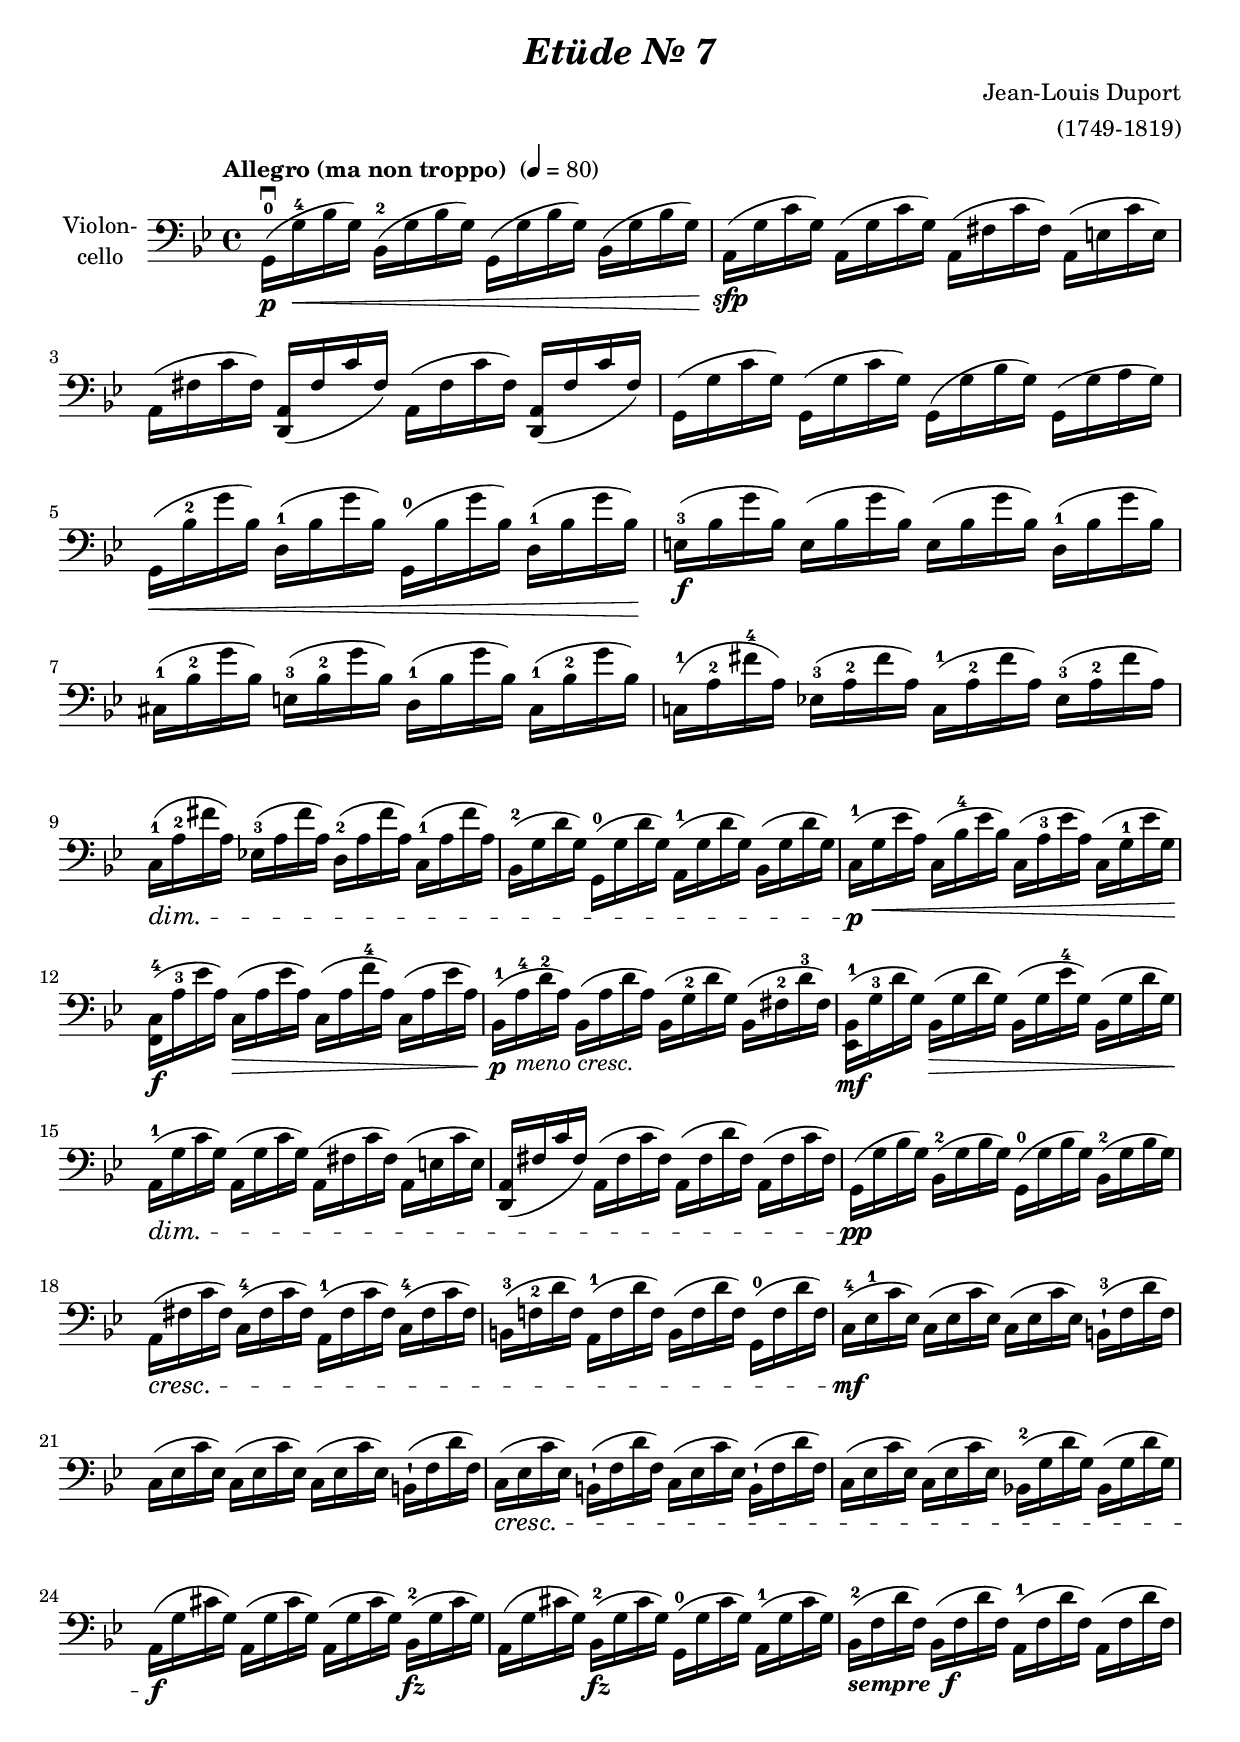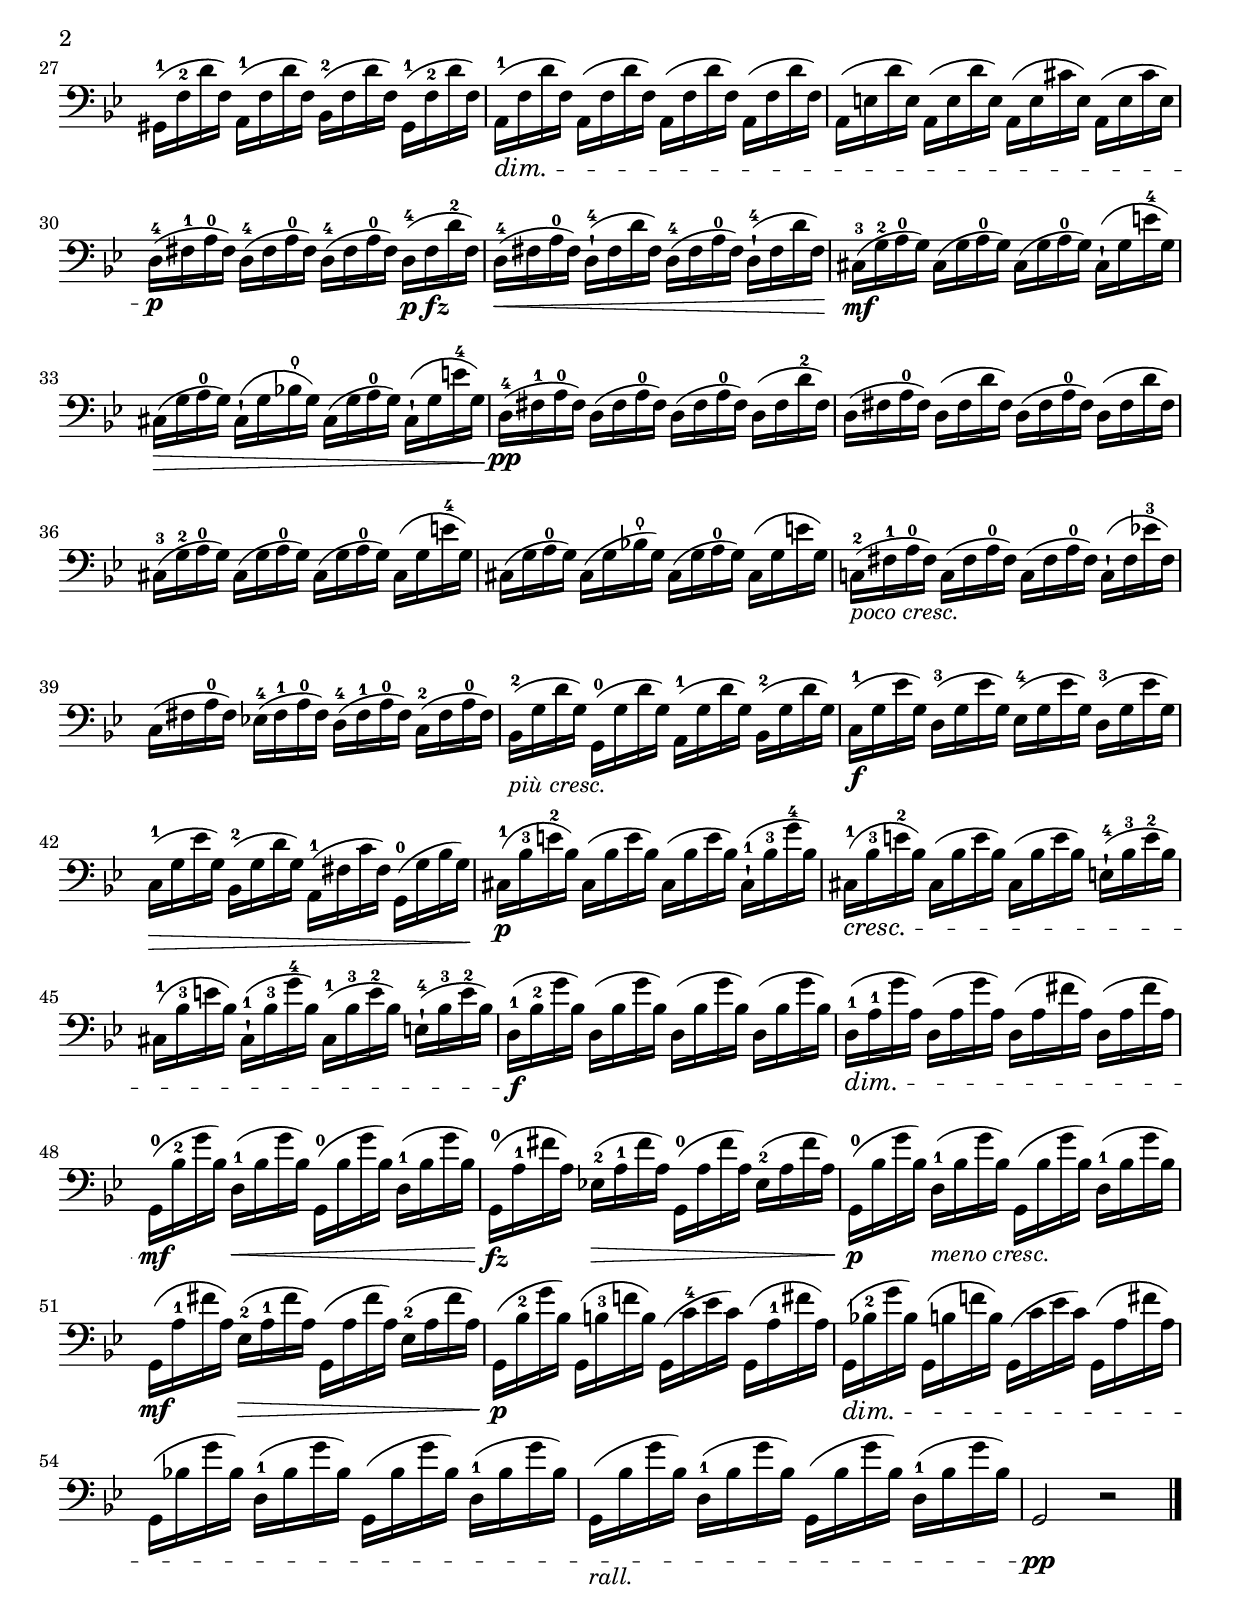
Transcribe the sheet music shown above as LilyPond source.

\version "2.14.2"
\include "deutsch.ly"

#(set-global-staff-size 20)

\header {
  title     = \markup \bold \italic "Etüde Nr. 7"
  composer  = "Jean-Louis Duport"
  arranger  = "(1749-1819)"
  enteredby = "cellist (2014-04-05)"
}

voiceconsts = {
  \key g \minor
  \time 4/4
  \clef "bass"
  %\numericTimeSignature
  \compressFullBarRests
  \tempo "Allegro (ma non troppo) " 4=80
}

mihi = "clarinet"
% milo = "bassoon"
milo = "harpsichord"

mecr = \markup \italic "meno cresc."
pfz  = \markup {\dynamic p \dynamic fz }
pocr = \markup \italic "poco cresc."
picr = \markup \italic "più cresc."
rall = \markup \italic "rall."
semf = \markup { \bold \italic "sempre " \dynamic f }

va = \relative c {
  \voiceconsts

  g16(-0\downbow\p g'-4\< b g) b,(-2 g' b g) g,( g' b g) b,( g' b g)\!
  a,(\sfp g' c g) a,( g' c g) a,( fis' c' fis,) a,( e' c' e,)

  a,( fis' c' fis,) <d, a'>( fis' c' fis,) a,( fis' c' fis,) <d, a'>( fis' c' fis,)
  g,( g' c g)  g,( g' c g)  g,( g' b g)  g,( g' a g) 
  g,(\< b'-2 g' b,) d,(-1 b' g' b,) g,(-0 b' g' b,) d,(-1 b' g' b,)\!

  e,(-3\f b' g' b,) e,( b' g' b,) e,( b' g' b,) d,(-1 b' g' b,)
  cis,(-1 b'-2 g' b,) e,(-3 b'-2 g' b,) d,(-1 b' g' b,) cis,(-1 b'-2 g' b,)
  c,!(-1 a'-2 fis'-4 a,) es!(-3 a-2 fis' a,) c,(-1 a'-2 fis' a,) es(-3 a-2 fis' a,)

  c,(-1\dim a'-2 fis' a,) es!(-3 a fis'a,) d,(-2 a' fis' a,) c,(-1 a' fis' a,)
  b,(-2 g' d' g,) g,(-0 g' d' g,) a,(-1 g' d' g,) b,( g' d' g,)
  c,(-1\p g'\< es' a,) c,( b'-4 es b) c,( a'-3 es' a,) c,( g'-1 es' g,)\!

  <f, c'-4>(\f a'-3 es' a,) c,(\> a' es' a,) c,( a' f'-4 a,) c,( a' es' a,)\!
  b,(-1\p a'-4_\mecr d-2 a) b,( a' d a) b,( g'-2 d' g,) b,( fis'-2 d'-3 fis,)
  <es, b'-1>(\mf g'-3 d' g,) b,(\> g' d' g,) b,( g' es'-4 g,) b,( g' d' g,)\!

  a,(-1\dim g' c g) a,( g' c g) a,( fis' c' fis,) a,( e' c' e,)
  <d, a'>( fis' c' fis,) a,( fis' c' fis,) a,( fis' d' fis,) a,( fis' c' fis,)
  g,(\pp g' b g) b,(-2 g' b g) g,(-0 g' b g) b,(-2 g' b g)

  a,(\cresc fis' c' fis,) c(-4 fis c' fis,) a,(-1 fis' c' fis,) c(-4 fis c' fis,)
  h,(-3 f'!-2 d' f,) a,(-1 f' d' f,) h,( f' d' f,) g,(-0 f' d' f,)
  c(-4\mf es-1 c' es,) c( es c' es,) c( es c' es,) h(-3-| f' d' f,)

  c( es c' es,) c( es c' es,) c( es c' es,) h(-| f' d' f,)
  c(\cresc es c' es,) h(-| f' d' f,) c( es c' es,) h(-| f' d' f,)
  c( es c' es,) c( es c' es,) b!(-2 g' d' g,) b,( g' d' g,)

  a,(\f g' cis g) a,( g' cis g) a,( g' cis g) b,(-2\fz g' cis g)
  a,( g' cis g) b,(-2\fz g' cis g) g,(-0 g' cis g) a,(-1 g' cis g)
  b,(-2_\semf f' d' f,) b,( f' d' f,) a,(-1 f' d' f,) a,( f' d' f,)

  gis,(-1 f'-2 d' f,) a,(-1 f' d' f,) b,(-2 f' d' f,) gis,(-1 f'-2 d' f,)
  a,(-1\dim f' d' f,) a,( f' d' f,)  a,( f' d' f,)  a,( f' d' f,) 
  a,( e' d' e,)  a,( e' d' e,) a,( e' cis' e,)  a,( e' cis' e,) 

  d(-4\p fis-1 a-0 fis) d(-4 fis a-0 fis) d(-4 fis a-0 fis) d(-4_\pfz fis d'-2 fis,)
  d(-4\< fis a-0 fis) d(-4-| fis d' fis,) d(-4 fis a-0 fis) d(-4-| fis d' fis,)\!
  cis(-3\mf g'-2 a-0 g) cis,( g' a-0 g) cis,( g' a-0 g) cis,(-| g' e'-4 g,)

  cis,(\> g' a-0 g) cis,(-| g' b!\thumb g) cis,( g' a-0 g) cis,(-| g' e'-4 g,)\!
  d(-4\pp fis-1 a-0 fis) d( fis a-0 fis) d( fis a-0 fis) d( fis d'-2 fis,)
  d( fis a-0 fis) d( fis d' fis,) d( fis a-0 fis) d( fis d' fis,)

  cis(-3 g'-2 a-0 g) cis,( g' a-0 g)  cis,( g' a-0 g) cis,( g' e'-4 g,)
  cis,( g' a-0 g) cis,( g' b!\thumb g) cis,( g' a-0 g) cis,( g' e' g,)
  c,!(-2_\pocr fis-1 a-0 fis) c( fis a-0 fis) c( fis a-0 fis) c(-| fis es'!-3 fis,)

  c( fis a-0 fis) es!(-4 fis-1 a-0 fis) d(-4 fis-1 a-0 fis) c(-2 fis a-0 fis)
  b,(-2_\picr g' d' g,) g,(-0 g' d' g,) a,(-1 g' d' g,) b,(-2 g' d' g,)
  c,(-1\f g' es' g,) d(-3 g es' g,) es(-4 g es' g,) d(-3 g es' g,)

  c,(-1\> g' es' g,) b,(-2 g' d' g,) a,(-1 fis' c' fis,) g,(-0 g' b g)\!
  cis,(-1\p b'-3 e-2 b) cis,( b' e b) cis,( b' e b) cis,(-|-1 b'-3 g'-4 b,)
  cis,(-1\cresc b'-3 e-2 b) cis,( b' e b) cis,( b' e b) e,!(-4-| b'-3 e-2 b)

  cis,(-1 b'-3 e b) cis,(-1-| b'-3 g'-4 b,) cis,(-1 b'-3 e-2 b) e,!(-4-| b'-3 e-2 b)
  d,(-1\f b'-2 g' b,) d,( b' g' b,) d,( b' g' b,) d,( b' g' b,)
  d,(-1\dim a'-1 g' a,) d,( a' g' a,) d,( a' fis' a,) d,( a' fis' a,)

  g,(-0\mf b'-2 g' b,) d,(-1\< b' g' b,) g,(-0 b' g'b,) d,(-1 b' g' b,)\!
  g,(-0\fz a'-1 fis' a,) es!(-2\> a-1 fis' a,) g,(-0 a' fis' a,) es(-2 a fis' a,)\!
  g,(-0\p b' g' b,) d,(-1_\mecr b' g' b,) g,( b' g' b,) d,(-1 b' g' b,)

  g,(\mf a'-1 fis' a,) es(-2\> a-1 fis' a,) g,( a' fis' a,) es(-2 a fis' a,)\!
  g,(\p b'-2 g' b,) g,( h'-3 f'! h,) g,( c'-4 es c) g,( a'-1 fis' a,)
  g,(\dim b'!-2 g' b,) g,( h' f'! h,) g,( c' es c) g,( a' fis'a,)

  g,( b'! g' b,) d,(-1 b' g' b,) g,( b' g' b,) d,(-1 b' g' b,)
  g,(_\rall b' g' b,) d,(-1 b' g' b,) g,( b' g' b,) d,(-1 b' g' b,)
  g,2\pp r \bar "|."
}


music = \new StaffGroup <<
      \new Staff {
	\set Staff.midiInstrument = \milo
	\set Staff.instrumentName = \markup \center-column { "Violon-" "cello" }
	\transpose g g { \va }
      }
>>

\book {
  \score {
    \music
    \layout {}
  }

  \score {
    \unfoldRepeats \music

    \midi {
      \context {
        \Score
      }
    }
  }
}
